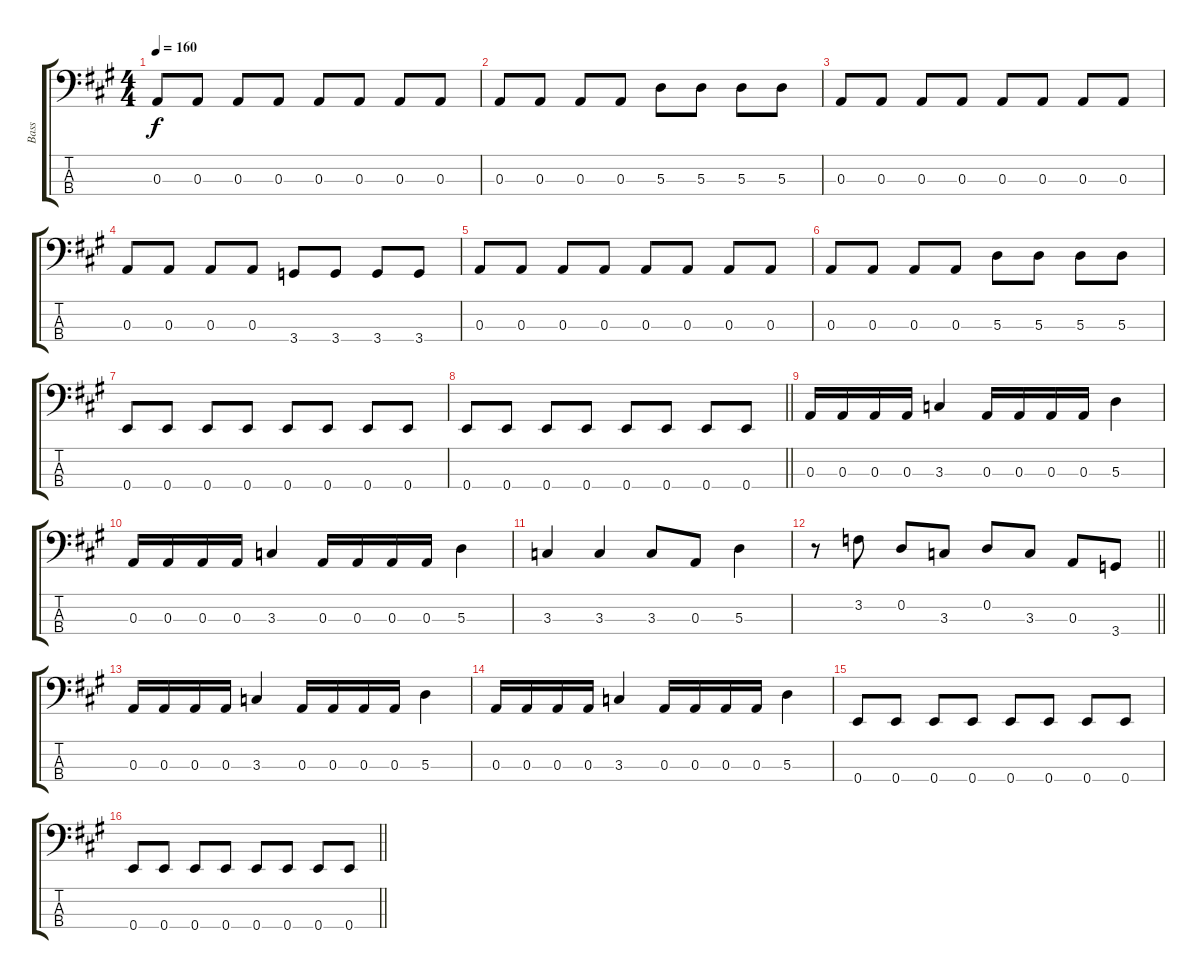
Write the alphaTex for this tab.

\track ("Bass" "Bass") {instrument electricbassfinger}
\staff {score tabs}
\tuning (G2 D2 A1 E1) {hide}
\ts (4 4)
\tempo 160
\clef f4
\ks a
0.3.8{dy f} 0.3.8 0.3.8 0.3.8 0.3.8 0.3.8 0.3.8 0.3.8 |
0.3.8 0.3.8 0.3.8 0.3.8 5.3.8 5.3.8 5.3.8 5.3.8 |
0.3.8 0.3.8 0.3.8 0.3.8 0.3.8 0.3.8 0.3.8 0.3.8 |
0.3.8 0.3.8 0.3.8 0.3.8 3.4.8 3.4.8 3.4.8 3.4.8 |
0.3.8 0.3.8 0.3.8 0.3.8 0.3.8 0.3.8 0.3.8 0.3.8 |
0.3.8 0.3.8 0.3.8 0.3.8 5.3.8 5.3.8 5.3.8 5.3.8 |
0.4.8 0.4.8 0.4.8 0.4.8 0.4.8 0.4.8 0.4.8 0.4.8 |
\barLineRight lightlight
0.4.8 0.4.8 0.4.8 0.4.8 0.4.8 0.4.8 0.4.8 0.4.8 |
0.3.16 0.3.16 0.3.16 0.3.16 3.3.4 0.3.16 0.3.16 0.3.16 0.3.16 5.3.4 |
0.3.16 0.3.16 0.3.16 0.3.16 3.3.4 0.3.16 0.3.16 0.3.16 0.3.16 5.3.4 |
3.3.4 3.3.4 3.3.8 0.3.8 5.3.4 |
\barLineRight lightlight
r.8 3.2.8 0.2.8 3.3.8 0.2.8 3.3.8 0.3.8 3.4.8 |
0.3.16 0.3.16 0.3.16 0.3.16 3.3.4 0.3.16 0.3.16 0.3.16 0.3.16 5.3.4 |
0.3.16 0.3.16 0.3.16 0.3.16 3.3.4 0.3.16 0.3.16 0.3.16 0.3.16 5.3.4 |
0.4.8 0.4.8 0.4.8 0.4.8 0.4.8 0.4.8 0.4.8 0.4.8 |
\barLineRight lightlight
0.4.8 0.4.8 0.4.8 0.4.8 0.4.8 0.4.8 0.4.8 0.4.8
